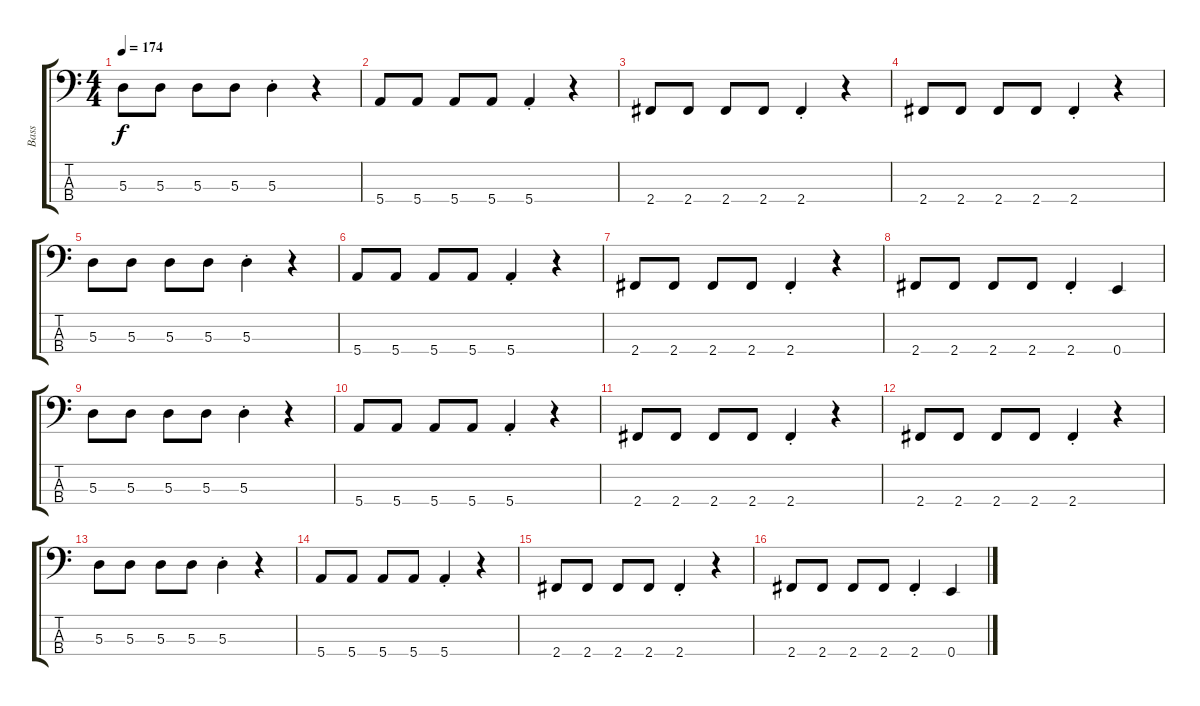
\track ("Bass" "Bass") {instrument electricbasspick}
\staff {score tabs}
\tuning (G2 D2 A1 E1) {hide}
\ts (4 4)
\tempo 174
\clef f4
\ks c
5.3.8{dy f} 5.3.8 5.3.8 5.3.8 5.3{st}.4 r.4 |
5.4.8 5.4.8 5.4.8 5.4.8 5.4{st}.4 r.4 |
2.4.8 2.4.8 2.4.8 2.4.8 2.4{st}.4 r.4 |
2.4.8 2.4.8 2.4.8 2.4.8 2.4{st}.4 r.4 |
5.3.8 5.3.8 5.3.8 5.3.8 5.3{st}.4 r.4 |
5.4.8 5.4.8 5.4.8 5.4.8 5.4{st}.4 r.4 |
2.4.8 2.4.8 2.4.8 2.4.8 2.4{st}.4 r.4 |
2.4.8 2.4.8 2.4.8 2.4.8 2.4{st}.4 0.4.4 |
5.3.8 5.3.8 5.3.8 5.3.8 5.3{st}.4 r.4 |
5.4.8 5.4.8 5.4.8 5.4.8 5.4{st}.4 r.4 |
2.4.8 2.4.8 2.4.8 2.4.8 2.4{st}.4 r.4 |
2.4.8 2.4.8 2.4.8 2.4.8 2.4{st}.4 r.4 |
5.3.8 5.3.8 5.3.8 5.3.8 5.3{st}.4 r.4 |
5.4.8 5.4.8 5.4.8 5.4.8 5.4{st}.4 r.4 |
2.4.8 2.4.8 2.4.8 2.4.8 2.4{st}.4 r.4 |
2.4.8 2.4.8 2.4.8 2.4.8 2.4{st}.4 0.4.4
